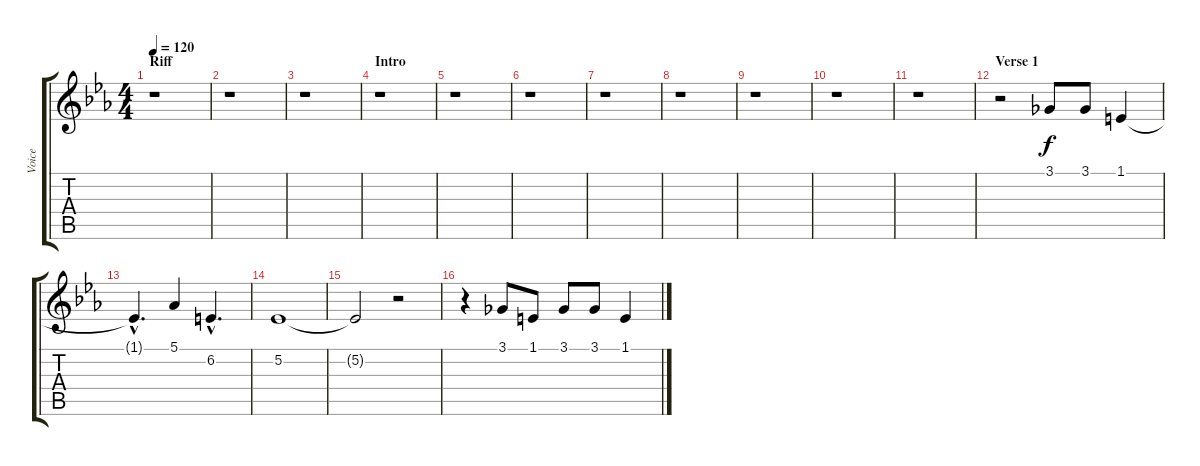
\track ("Voice" "Voice") {instrument lead1square}
\staff {score tabs}
\tuning (Eb4 Bb3 Gb3 Db3 Ab2 Db2) {hide}
\ts (4 4)
\section ("" "Riff")
\tempo 120
\clef g2
\ks eb
r.1{dy f instrument lead1square} |
r.1 |
r.1 |
\section ("" "Intro")
r.1 |
r.1 |
r.1 |
r.1 |
r.1 |
r.1 |
r.1 |
r.1 |
\section ("" "Verse 1")
r.2 3.1.8 3.1.8 1.1.4 |
1.1{hac t}.4{d} 5.1.4 6.2{hac}.4{d} |
5.2.1 |
5.2{t}.2 r.2 |
r.4 3.1.8 1.1.8 3.1.8 3.1.8 1.1.4
